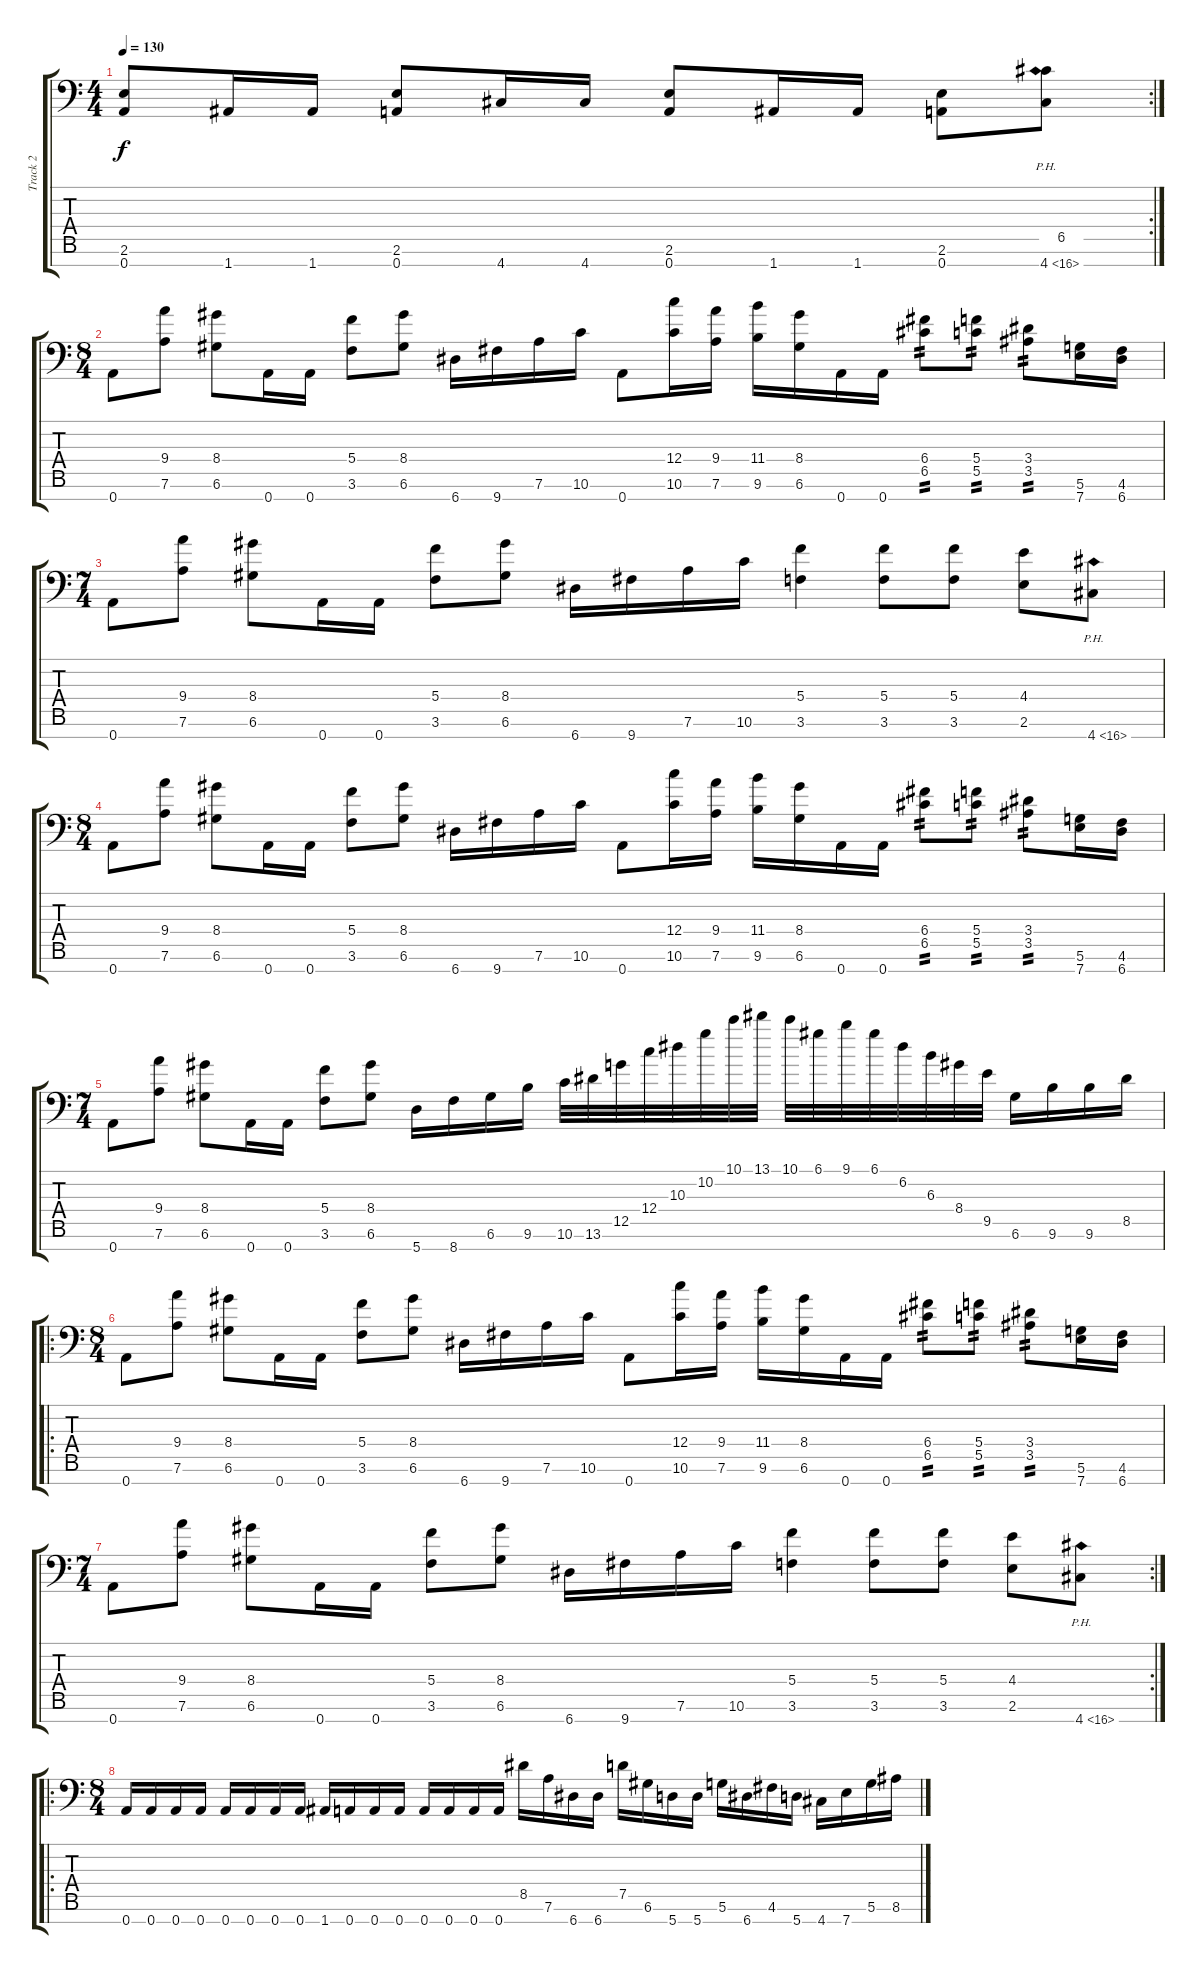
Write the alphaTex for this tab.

\track ("Track 2" "Track 2") {instrument distortionguitar}
\staff {score tabs}
\tuning (D4 A3 F3 C3 G2 D2 A1) {hide}
\rc 2
\ts (4 4)
\tempo 130
\clef f4
\ks c
(2.6 0.7).8{dy f} 1.7.16 1.7.16 (2.6 0.7).8 4.7.16 4.7.16 (2.6 0.7).8 1.7.16 1.7.16 (2.6 0.7).8 (6.5 4.7{ph 12}).8 |
\ts (8 4)
0.7.8 (9.4 7.6).8 (8.4 6.6).8 0.7.16 0.7.16 (5.4 3.6).8 (8.4 6.6).8 6.7.16 9.7.16 7.6.16 10.6.16 0.7.8 (12.4 10.6).16 (9.4 7.6).16 (11.4 9.6).16 (8.4 6.6).16 0.7.16 0.7.16 (6.4 6.5).8{tp 2} (5.4 5.5).8{tp 2} (3.4 3.5).8{tp 2} (5.6 7.7).16 (4.6 6.7).16 |
\ts (7 4)
0.7.8 (9.4 7.6).8 (8.4 6.6).8 0.7.16 0.7.16 (5.4 3.6).8 (8.4 6.6).8 6.7.16 9.7.16 7.6.16 10.6.16 (5.4 3.6).4 (5.4 3.6).8 (5.4 3.6).8 (4.4 2.6).8 4.7{ph 12}.8 |
\ts (8 4)
0.7.8 (9.4 7.6).8 (8.4 6.6).8 0.7.16 0.7.16 (5.4 3.6).8 (8.4 6.6).8 6.7.16 9.7.16 7.6.16 10.6.16 0.7.8 (12.4 10.6).16 (9.4 7.6).16 (11.4 9.6).16 (8.4 6.6).16 0.7.16 0.7.16 (6.4 6.5).8{tp 2} (5.4 5.5).8{tp 2} (3.4 3.5).8{tp 2} (5.6 7.7).16 (4.6 6.7).16 |
\ts (7 4)
0.7.8 (9.4 7.6).8 (8.4 6.6).8 0.7.16 0.7.16 (5.4 3.6).8 (8.4 6.6).8 5.7.16 8.7.16 6.6.16 9.6.16 10.6.32 13.6.32 12.5.32 12.4.32 10.3.32 10.2.32 10.1.32 13.1.32 10.1.32 6.1.32 9.1.32 6.1.32 6.2.32 6.3.32 8.4.32 9.5.32 6.6.16 9.6.16 9.6.16 8.5.16 |
\ro
\ts (8 4)
0.7.8 (9.4 7.6).8 (8.4 6.6).8 0.7.16 0.7.16 (5.4 3.6).8 (8.4 6.6).8 6.7.16 9.7.16 7.6.16 10.6.16 0.7.8 (12.4 10.6).16 (9.4 7.6).16 (11.4 9.6).16 (8.4 6.6).16 0.7.16 0.7.16 (6.4 6.5).8{tp 2} (5.4 5.5).8{tp 2} (3.4 3.5).8{tp 2} (5.6 7.7).16 (4.6 6.7).16 |
\rc 2
\ts (7 4)
0.7.8 (9.4 7.6).8 (8.4 6.6).8 0.7.16 0.7.16 (5.4 3.6).8 (8.4 6.6).8 6.7.16 9.7.16 7.6.16 10.6.16 (5.4 3.6).4 (5.4 3.6).8 (5.4 3.6).8 (4.4 2.6).8 4.7{ph 12}.8 |
\ro
\ts (8 4)
0.7.16 0.7.16 0.7.16 0.7.16 0.7.16 0.7.16 0.7.16 0.7.16 1.7.16 0.7.16 0.7.16 0.7.16 0.7.16 0.7.16 0.7.16 0.7.16 8.5.16 7.6.16 6.7.16 6.7.16 7.5.16 6.6.16 5.7.16 5.7.16 5.6.16 6.7.16 4.6.16 5.7.16 4.7.16 7.7.16 5.6.16 8.6.16
